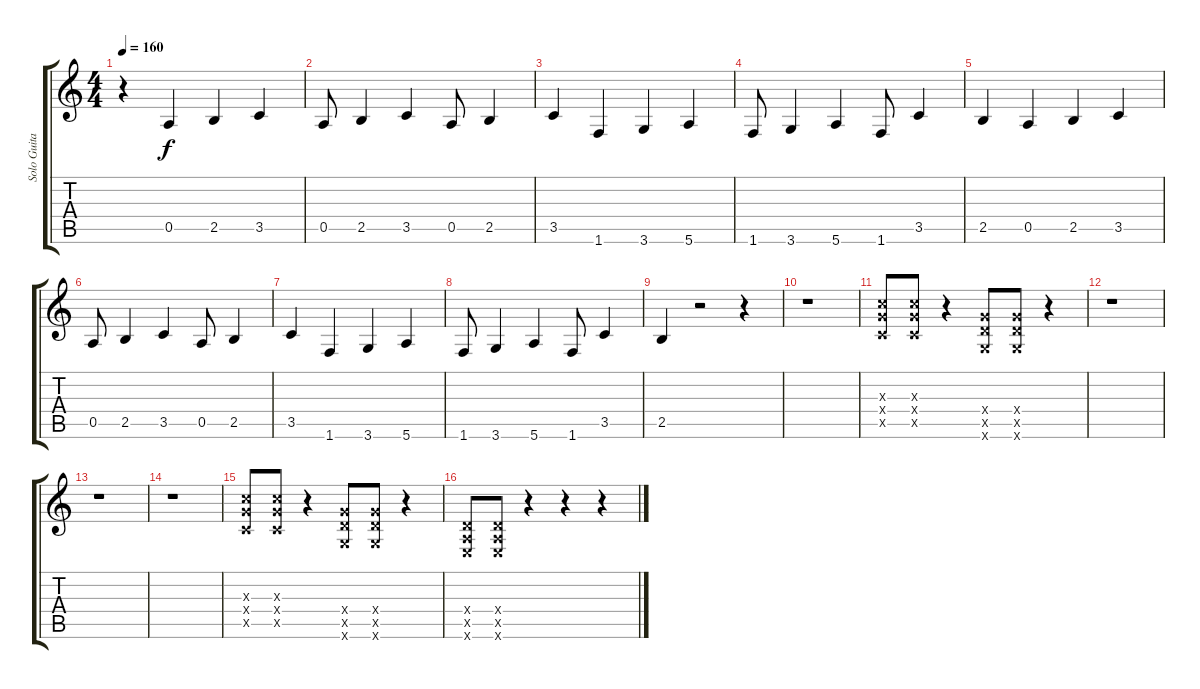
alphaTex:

\track ("Solo Guitar" "Solo Guita") {instrument distortionguitar}
\staff {score tabs}
\tuning (E4 B3 G3 D3 A2 E2) {hide}
\ts (4 4)
\tempo 160
\clef g2
\ks c
r.4{dy f instrument distortionguitar} 0.5.4 2.5.4 3.5.4 |
0.5.8 2.5.4 3.5.4 0.5.8 2.5.4 |
3.5.4 1.6.4 3.6.4 5.6.4 |
1.6.8 3.6.4 5.6.4 1.6.8 3.5.4 |
2.5.4 0.5.4 2.5.4 3.5.4 |
0.5.8 2.5.4 3.5.4 0.5.8 2.5.4 |
3.5.4 1.6.4 3.6.4 5.6.4 |
1.6.8 3.6.4 5.6.4 1.6.8 3.5.4 |
2.5.4 r.2 r.4 |
r.1 |
(5.3{x} 5.4{x} 3.5{x}).8{volume 16 instrument guitarharmonics} (5.3{x} 5.4{x} 3.5{x}).8 r.4 (5.4{x} 5.5{x} 3.6{x}).8 (5.4{x} 5.5{x} 3.6{x}).8 r.4 |
r.1 |
r.1 |
r.1 |
(5.3{x} 5.4{x} 3.5{x}).8{instrument guitarharmonics} (5.3{x} 5.4{x} 3.5{x}).8 r.4 (5.4{x} 5.5{x} 3.6{x}).8 (5.4{x} 5.5{x} 3.6{x}).8 r.4 |
(0.4{x} 0.5{x} 0.6{x}).8 (0.4{x} 0.5{x} 0.6{x}).8 r.4 r.4 r.4
